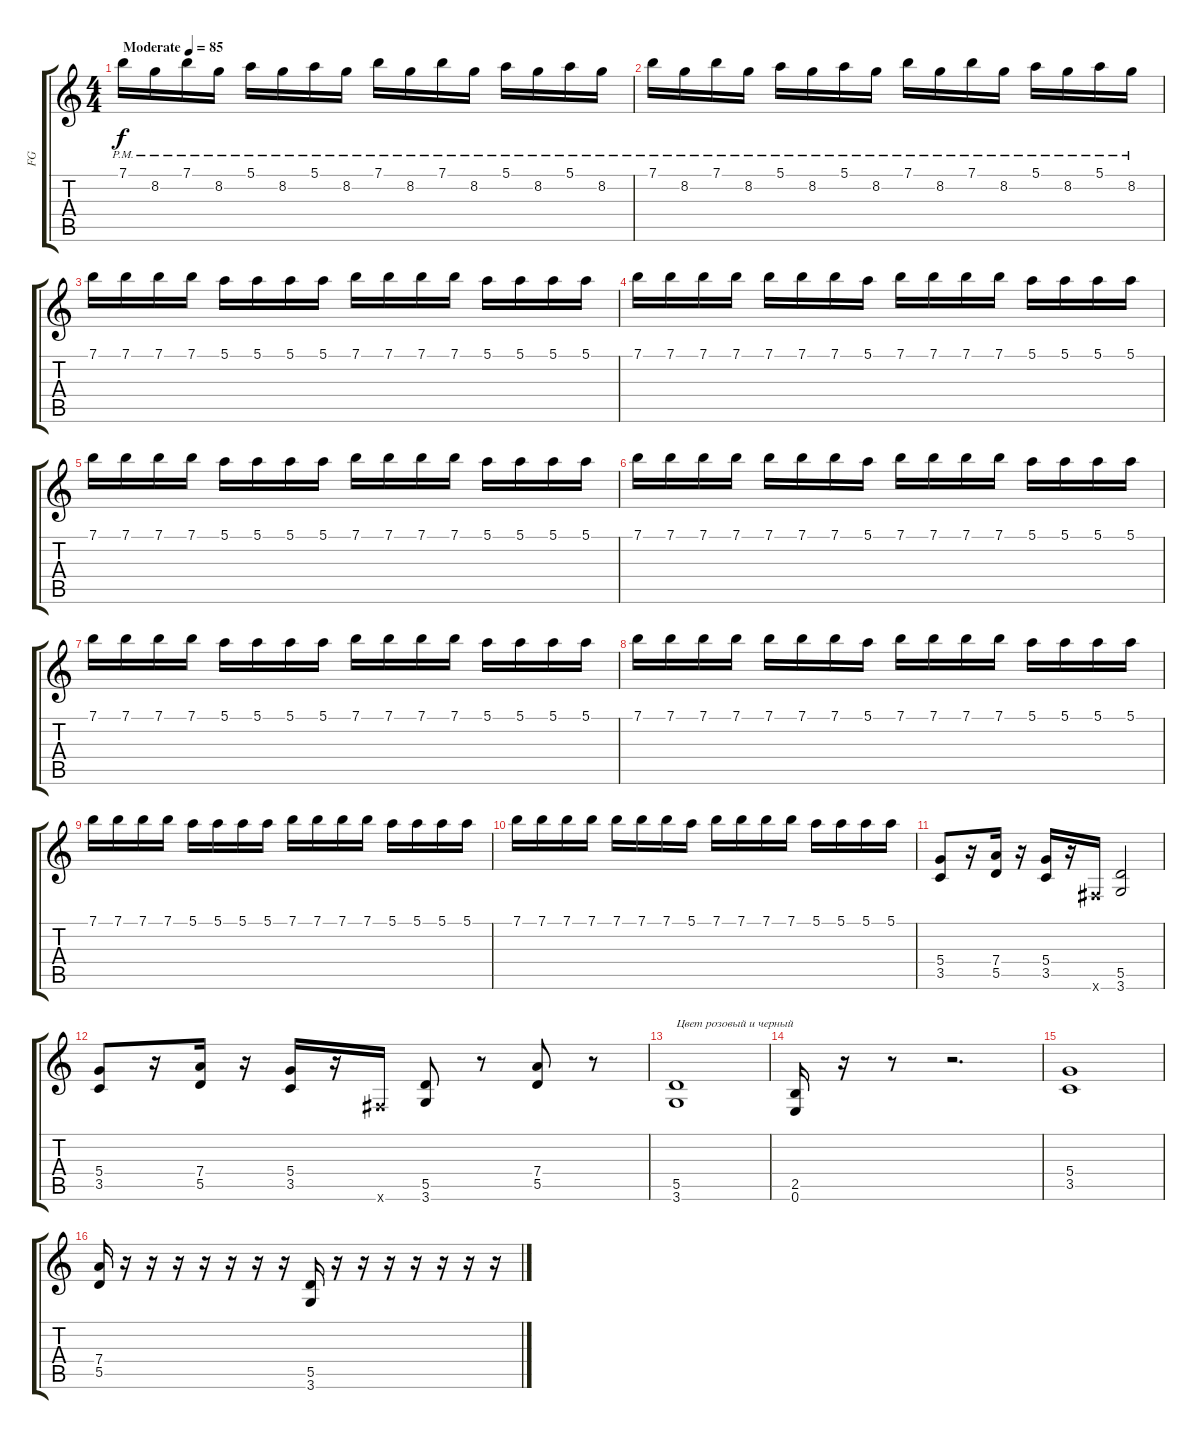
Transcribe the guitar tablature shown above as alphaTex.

\track ("FG" "FG") {instrument acousticguitarsteel}
\staff {score tabs}
\tuning (E4 B3 G3 D3 A2 E2) {hide}
\ts (4 4)
\tempo (85 "Moderate")
\clef g2
\ks c
7.1{pm}.16{dy f instrument acousticguitarsteel} 8.2{pm}.16 7.1{pm}.16 8.2{pm}.16 5.1{pm}.16 8.2{pm}.16 5.1{pm}.16 8.2{pm}.16 7.1{pm}.16 8.2{pm}.16 7.1{pm}.16 8.2{pm}.16 5.1{pm}.16 8.2{pm}.16 5.1{pm}.16 8.2{pm}.16 |
7.1{pm}.16 8.2{pm}.16 7.1{pm}.16 8.2{pm}.16 5.1{pm}.16 8.2{pm}.16 5.1{pm}.16 8.2{pm}.16 7.1{pm}.16 8.2{pm}.16 7.1{pm}.16 8.2{pm}.16 5.1{pm}.16 8.2{pm}.16 5.1{pm}.16 8.2{pm}.16 |
7.1.16{instrument overdrivenguitar} 7.1.16 7.1.16 7.1.16 5.1.16 5.1.16 5.1.16 5.1.16 7.1.16 7.1.16 7.1.16 7.1.16 5.1.16 5.1.16 5.1.16 5.1.16 |
7.1.16 7.1.16 7.1.16 7.1.16 7.1.16 7.1.16 7.1.16 5.1.16 7.1.16 7.1.16 7.1.16 7.1.16 5.1.16 5.1.16 5.1.16 5.1.16 |
7.1.16 7.1.16 7.1.16 7.1.16 5.1.16 5.1.16 5.1.16 5.1.16 7.1.16 7.1.16 7.1.16 7.1.16 5.1.16 5.1.16 5.1.16 5.1.16 |
7.1.16 7.1.16 7.1.16 7.1.16 7.1.16 7.1.16 7.1.16 5.1.16 7.1.16 7.1.16 7.1.16 7.1.16 5.1.16 5.1.16 5.1.16 5.1.16 |
7.1.16 7.1.16 7.1.16 7.1.16 5.1.16 5.1.16 5.1.16 5.1.16 7.1.16 7.1.16 7.1.16 7.1.16 5.1.16 5.1.16 5.1.16 5.1.16 |
7.1.16 7.1.16 7.1.16 7.1.16 7.1.16 7.1.16 7.1.16 5.1.16 7.1.16 7.1.16 7.1.16 7.1.16 5.1.16 5.1.16 5.1.16 5.1.16 |
7.1.16 7.1.16 7.1.16 7.1.16 5.1.16 5.1.16 5.1.16 5.1.16 7.1.16 7.1.16 7.1.16 7.1.16 5.1.16 5.1.16 5.1.16 5.1.16 |
7.1.16 7.1.16 7.1.16 7.1.16 7.1.16 7.1.16 7.1.16 5.1.16 7.1.16 7.1.16 7.1.16 7.1.16 5.1.16 5.1.16 5.1.16 5.1.16 |
(5.4 3.5).8 r.16 (7.4 5.5).16 r.16 (5.4 3.5).16 r.16 2.6{x}.16 (5.5 3.6).2 |
(5.4 3.5).8 r.16 (7.4 5.5).16 r.16 (5.4 3.5).16 r.16 2.6{x}.16 (5.5 3.6).8 r.8 (7.4 5.5).8 r.8 |
(5.5 3.6).1{txt "Цвет розовый и черный"} |
(2.5 0.6).16 r.16 r.8 r.2{d} |
(5.4 3.5).1 |
(7.4 5.5).16 r.16 r.16 r.16 r.16 r.16 r.16 r.16 (5.5 3.6).16 r.16 r.16 r.16 r.16 r.16 r.16 r.16
